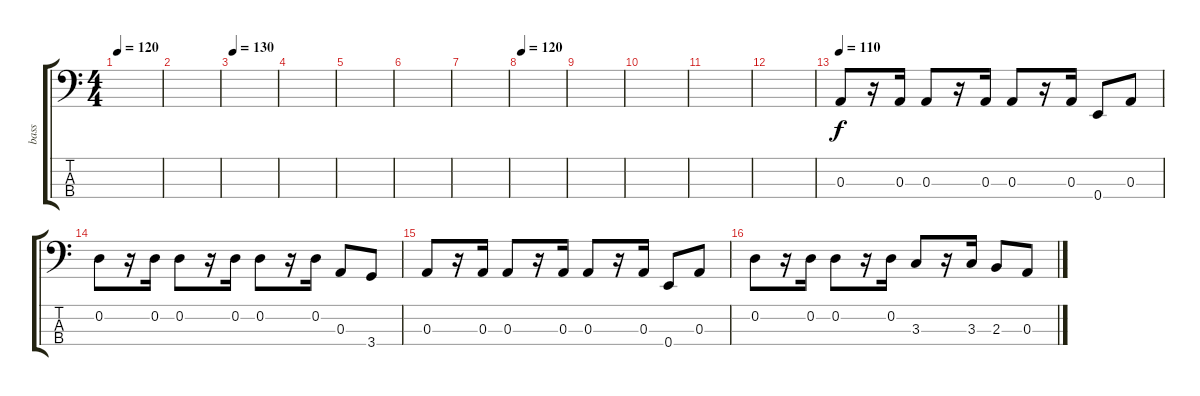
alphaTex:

\track ("bass" "bass") {instrument electricbassfinger}
\staff {score tabs}
\tuning (G2 D2 A1 E1) {hide}
\ts (4 4)
\tempo 120
\clef f4
\ks c
|
|
\tempo 130
|
|
|
|
|
\tempo 120
|
|
|
|
|
\tempo 110
0.3.8 r.16 0.3.16 0.3.8 r.16 0.3.16 0.3.8 r.16 0.3.16 0.4.8 0.3.8 |
0.2.8 r.16 0.2.16 0.2.8 r.16 0.2.16 0.2.8 r.16 0.2.16 0.3.8 3.4.8 |
0.3.8 r.16 0.3.16 0.3.8 r.16 0.3.16 0.3.8 r.16 0.3.16 0.4.8 0.3.8 |
0.2.8 r.16 0.2.16 0.2.8 r.16 0.2.16 3.3.8 r.16 3.3.16 2.3.8 0.3.8
